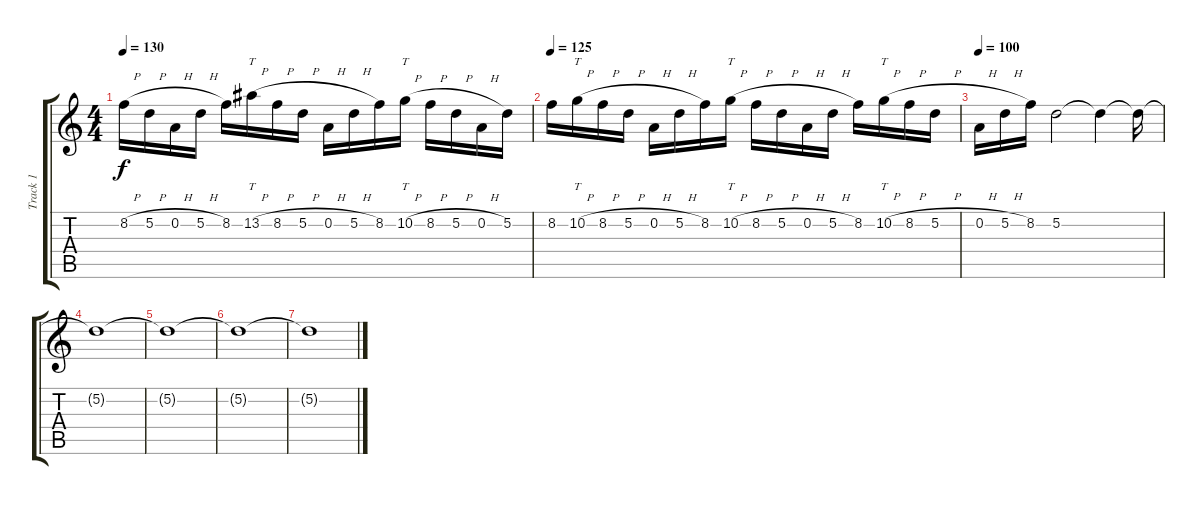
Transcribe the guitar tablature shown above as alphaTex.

\track ("Track 1" "Track 1") {instrument distortionguitar}
\staff {score tabs}
\tuning (D4 A3 F3 C3 G2 C2) {hide}
\ts (4 4)
\tempo 130
\clef g2
\ks c
8.2{h}.16{dy f} 5.2{h}.16 0.2{h}.16 5.2{h}.16 8.2.16 13.2{h}.16{tt} 8.2{h}.16 5.2{h}.16 0.2{h}.16 5.2{h}.16 8.2.16 10.2{h}.16{tt} 8.2{h}.16 5.2{h}.16 0.2{h}.16 5.2.16 |
\tempo 125
8.2.16 10.2{h}.16{tt} 8.2{h}.16 5.2{h}.16 0.2{h}.16 5.2{h}.16 8.2.16 10.2{h}.16{tt} 8.2{h}.16 5.2{h}.16 0.2{h}.16 5.2{h}.16 8.2.16 10.2{h}.16{tt} 8.2{h}.16 5.2{h}.16 |
\tempo 100
0.2{h}.16 5.2{h}.16 8.2.16 5.2.2 5.2{t}.4 5.2{t}.16 |
5.2{t}.1 |
5.2{t}.1 |
5.2{t}.1 |
5.2{t}.1
